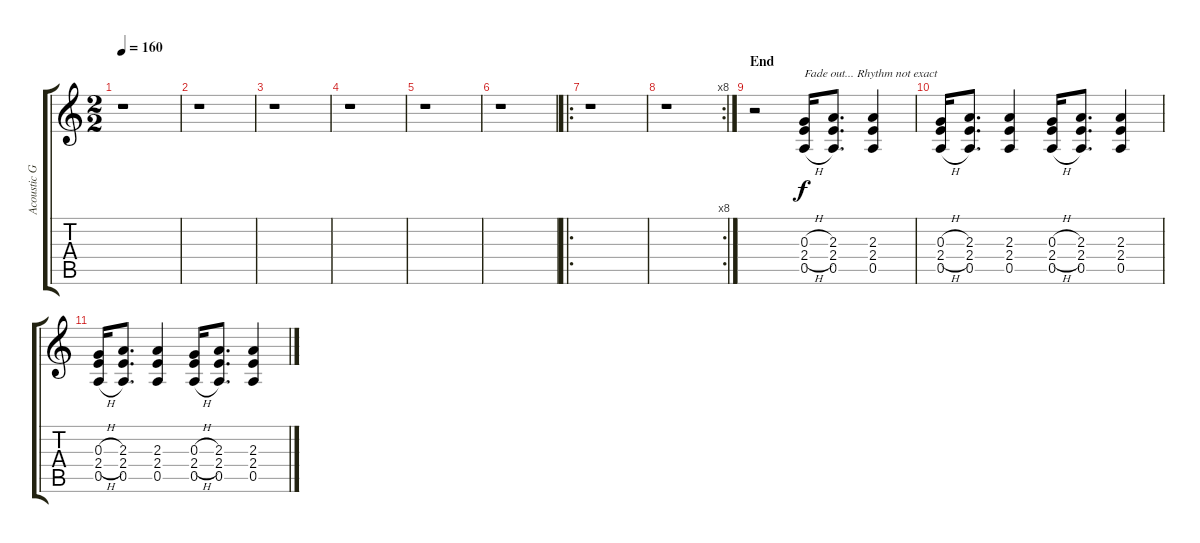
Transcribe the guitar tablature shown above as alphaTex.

\track ("Acoustic Guitar" "Acoustic G") {instrument acousticguitarnylon}
\staff {score tabs}
\tuning (E4 B3 G3 D3 A2 E2) {hide}
\ts (2 2)
\tempo 160
\clef g2
\ks c
r.1{dy f} |
r.1 |
r.1 |
r.1 |
r.1 |
r.1 |
\ro
r.1 |
\rc 8
r.1 |
\section ("" "End")
r.2 (0.3{h} 2.4{h} 0.5{h}).16{txt "Fade out... Rhythm not exact"} (2.3 2.4 0.5).8{d} (2.3 2.4 0.5).4 |
(0.3{h} 2.4{h} 0.5{h}).16 (2.3 2.4 0.5).8{d} (2.3 2.4 0.5).4 (0.3{h} 2.4{h} 0.5{h}).16 (2.3 2.4 0.5).8{d} (2.3 2.4 0.5).4 |
(0.3{h} 2.4{h} 0.5{h}).16 (2.3 2.4 0.5).8{d} (2.3 2.4 0.5).4 (0.3{h} 2.4{h} 0.5{h}).16 (2.3 2.4 0.5).8{d} (2.3 2.4 0.5).4
